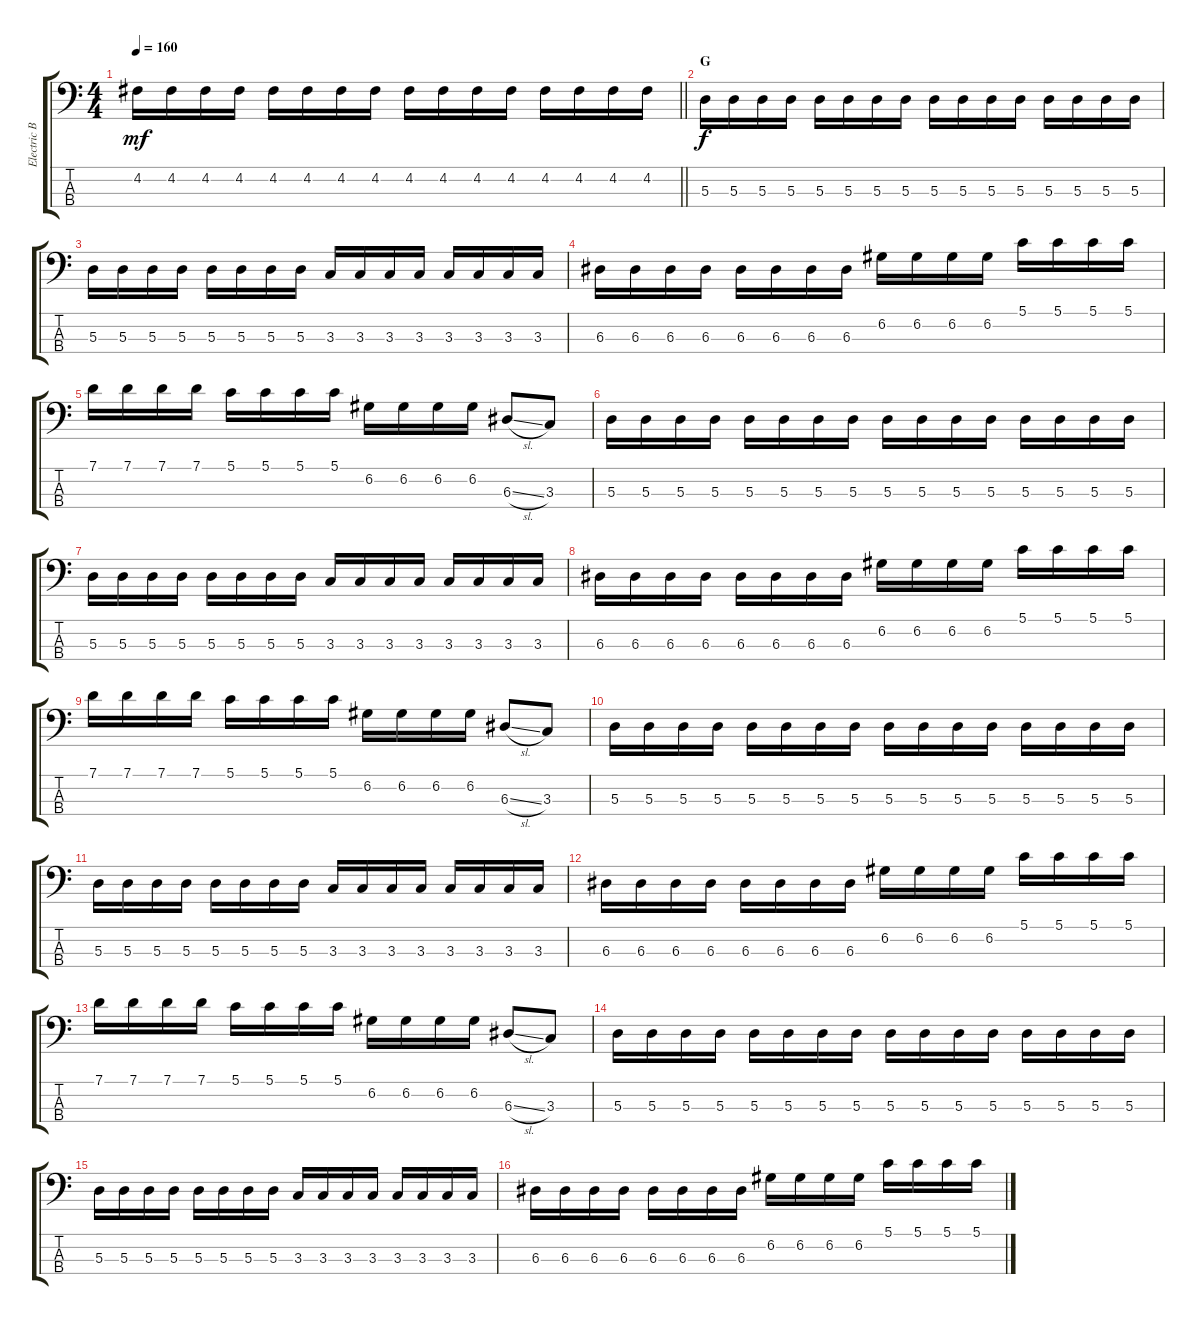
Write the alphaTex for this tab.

\track ("Electric Bass" "Electric B") {solo instrument electricbasspick}
\staff {score tabs}
\tuning (G2 D2 A1 E1) {hide}
\ts (4 4)
\tempo 160
\clef f4
\barLineRight lightlight
\ks c
4.2.16{dy mf} 4.2.16 4.2.16 4.2.16 4.2.16 4.2.16 4.2.16 4.2.16 4.2.16 4.2.16 4.2.16 4.2.16 4.2.16 4.2.16 4.2.16 4.2.16 |
\section ("" "G")
5.3.16{dy f} 5.3.16 5.3.16 5.3.16 5.3.16 5.3.16 5.3.16 5.3.16 5.3.16 5.3.16 5.3.16 5.3.16 5.3.16 5.3.16 5.3.16 5.3.16 |
5.3.16 5.3.16 5.3.16 5.3.16 5.3.16 5.3.16 5.3.16 5.3.16 3.3.16 3.3.16 3.3.16 3.3.16 3.3.16 3.3.16 3.3.16 3.3.16 |
6.3.16 6.3.16 6.3.16 6.3.16 6.3.16 6.3.16 6.3.16 6.3.16 6.2.16 6.2.16 6.2.16 6.2.16 5.1.16 5.1.16 5.1.16 5.1.16 |
7.1.16 7.1.16 7.1.16 7.1.16 5.1.16 5.1.16 5.1.16 5.1.16 6.2.16 6.2.16 6.2.16 6.2.16 6.3{sl}.8 3.3.8 |
5.3.16 5.3.16 5.3.16 5.3.16 5.3.16 5.3.16 5.3.16 5.3.16 5.3.16 5.3.16 5.3.16 5.3.16 5.3.16 5.3.16 5.3.16 5.3.16 |
5.3.16 5.3.16 5.3.16 5.3.16 5.3.16 5.3.16 5.3.16 5.3.16 3.3.16 3.3.16 3.3.16 3.3.16 3.3.16 3.3.16 3.3.16 3.3.16 |
6.3.16 6.3.16 6.3.16 6.3.16 6.3.16 6.3.16 6.3.16 6.3.16 6.2.16 6.2.16 6.2.16 6.2.16 5.1.16 5.1.16 5.1.16 5.1.16 |
7.1.16 7.1.16 7.1.16 7.1.16 5.1.16 5.1.16 5.1.16 5.1.16 6.2.16 6.2.16 6.2.16 6.2.16 6.3{sl}.8 3.3.8 |
5.3.16 5.3.16 5.3.16 5.3.16 5.3.16 5.3.16 5.3.16 5.3.16 5.3.16 5.3.16 5.3.16 5.3.16 5.3.16 5.3.16 5.3.16 5.3.16 |
5.3.16 5.3.16 5.3.16 5.3.16 5.3.16 5.3.16 5.3.16 5.3.16 3.3.16 3.3.16 3.3.16 3.3.16 3.3.16 3.3.16 3.3.16 3.3.16 |
6.3.16 6.3.16 6.3.16 6.3.16 6.3.16 6.3.16 6.3.16 6.3.16 6.2.16 6.2.16 6.2.16 6.2.16 5.1.16 5.1.16 5.1.16 5.1.16 |
7.1.16 7.1.16 7.1.16 7.1.16 5.1.16 5.1.16 5.1.16 5.1.16 6.2.16 6.2.16 6.2.16 6.2.16 6.3{sl}.8 3.3.8 |
5.3.16 5.3.16 5.3.16 5.3.16 5.3.16 5.3.16 5.3.16 5.3.16 5.3.16 5.3.16 5.3.16 5.3.16 5.3.16 5.3.16 5.3.16 5.3.16 |
5.3.16 5.3.16 5.3.16 5.3.16 5.3.16 5.3.16 5.3.16 5.3.16 3.3.16 3.3.16 3.3.16 3.3.16 3.3.16 3.3.16 3.3.16 3.3.16 |
6.3.16 6.3.16 6.3.16 6.3.16 6.3.16 6.3.16 6.3.16 6.3.16 6.2.16 6.2.16 6.2.16 6.2.16 5.1.16 5.1.16 5.1.16 5.1.16
